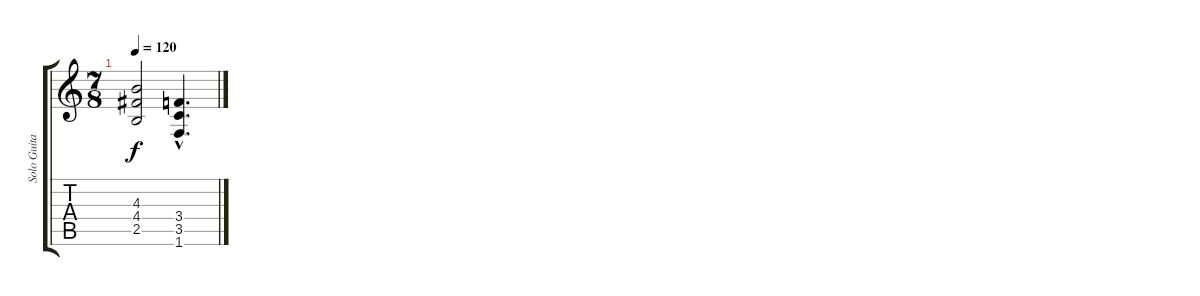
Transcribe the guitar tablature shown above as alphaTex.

\track ("Solo Guitar" "Solo Guita") {instrument overdrivenguitar}
\staff {score tabs}
\tuning (E4 B3 G3 D3 A2 E2) {hide}
\ts (7 8)
\tempo 120
\clef g2
\ks c
(4.3 4.4 2.5).2{dy f} (3.4{hac} 3.5{hac} 1.6{hac}).4{d}
